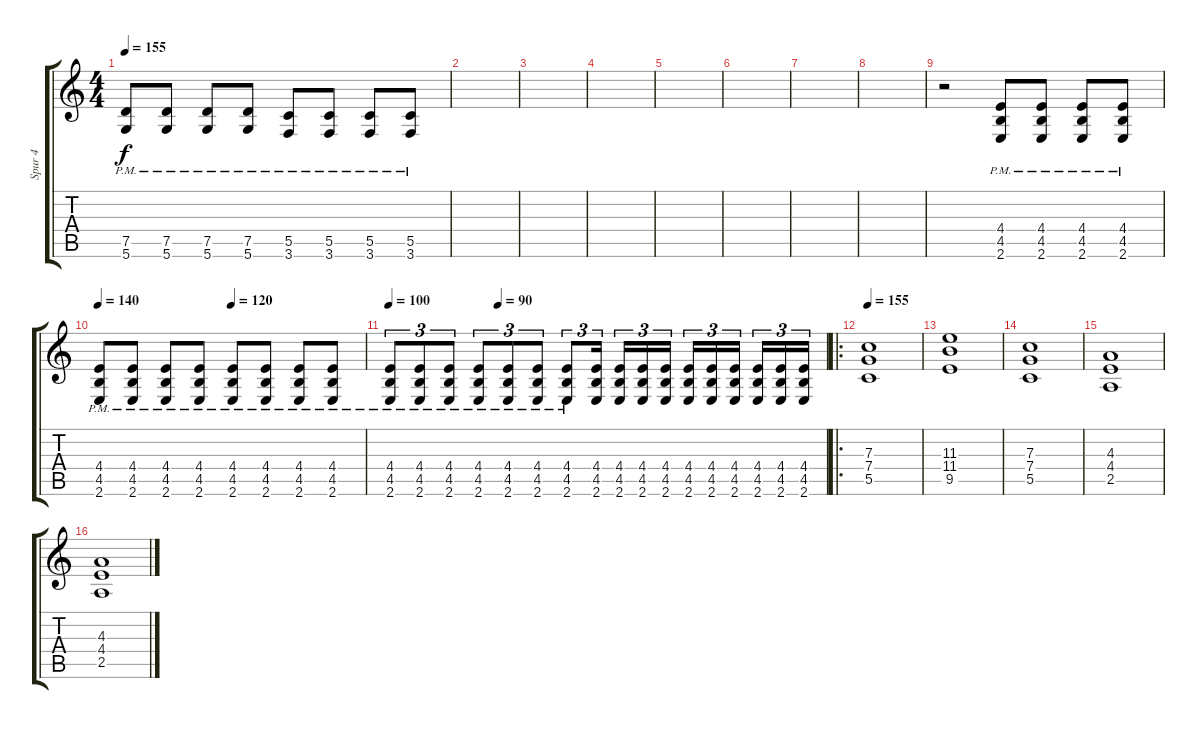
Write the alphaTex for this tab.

\track ("Spur 4" "Spur 4") {instrument distortionguitar}
\staff {score tabs}
\tuning (D4 A3 F3 C3 G2 D2) {hide}
\ts (4 4)
\tempo 155
\clef g2
\ks c
(7.5{pm} 5.6{pm}).8{dy f} (7.5{pm} 5.6{pm}).8 (7.5{pm} 5.6{pm}).8 (7.5{pm} 5.6{pm}).8 (5.5{pm} 3.6{pm}).8 (5.5{pm} 3.6{pm}).8 (5.5{pm} 3.6{pm}).8 (5.5{pm} 3.6{pm}).8 |
|
|
|
|
|
|
|
r.2 (4.4{pm} 4.5{pm} 2.6{pm}).8 (4.4{pm} 4.5{pm} 2.6{pm}).8 (4.4{pm} 4.5{pm} 2.6{pm}).8 (4.4{pm} 4.5{pm} 2.6{pm}).8 |
\tempo 140
\tempo (120 0.5)
(4.4{pm} 4.5{pm} 2.6{pm}).8 (4.4{pm} 4.5{pm} 2.6{pm}).8 (4.4{pm} 4.5{pm} 2.6{pm}).8 (4.4{pm} 4.5{pm} 2.6{pm}).8 (4.4{pm} 4.5{pm} 2.6{pm}).8 (4.4{pm} 4.5{pm} 2.6{pm}).8 (4.4{pm} 4.5{pm} 2.6{pm}).8 (4.4{pm} 4.5{pm} 2.6{pm}).8 |
\tempo 100
\tempo (90 0.25)
(4.4{pm} 4.5{pm} 2.6{pm}).8{tu (3 2)} (4.4{pm} 4.5{pm} 2.6{pm}).8{tu (3 2)} (4.4{pm} 4.5{pm} 2.6{pm}).8{tu (3 2)} (4.4{pm} 4.5{pm} 2.6{pm}).8{tu (3 2)} (4.4{pm} 4.5{pm} 2.6{pm}).8{tu (3 2)} (4.4{pm} 4.5{pm} 2.6{pm}).8{tu (3 2)} (4.4{pm} 4.5{pm} 2.6{pm}).8{tu (3 2)} (4.4 4.5 2.6).16{tu (3 2)} (4.4 4.5 2.6).16{tu (3 2)} (4.4 4.5 2.6).16{tu (3 2)} (4.4 4.5 2.6).16{tu (3 2)} (4.4 4.5 2.6).16{tu (3 2)} (4.4 4.5 2.6).16{tu (3 2)} (4.4 4.5 2.6).16{tu (3 2)} (4.4 4.5 2.6).16{tu (3 2)} (4.4 4.5 2.6).16{tu (3 2)} (4.4 4.5 2.6).16{tu (3 2)} |
\ro
\tempo 155
(7.3 7.4 5.5).1 |
(11.3 11.4 9.5).1 |
(7.3 7.4 5.5).1 |
(4.3 4.4 2.5).1 |
(4.3 4.4 2.5).1
